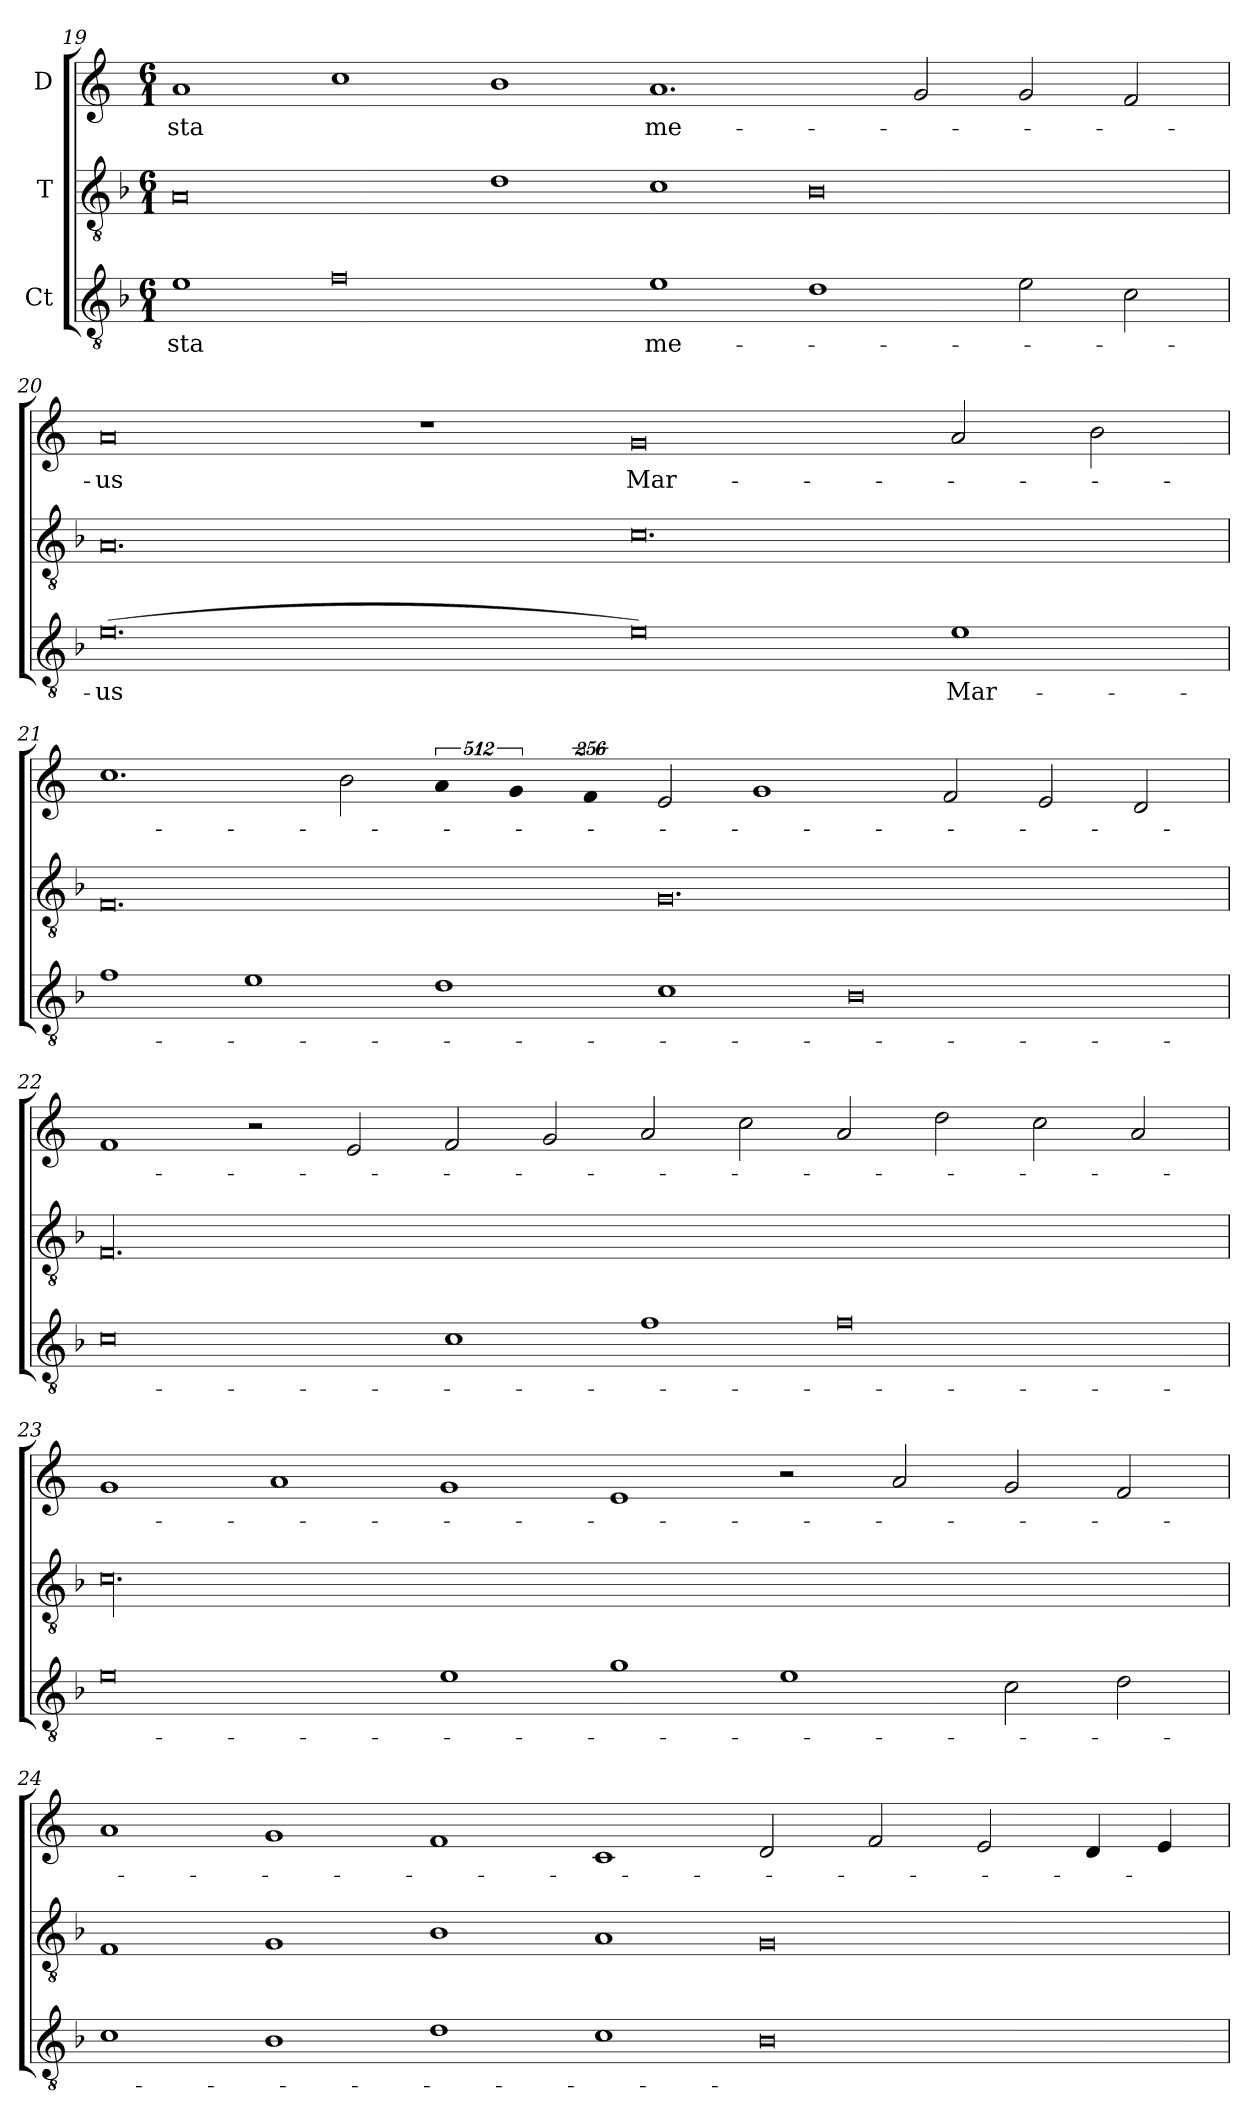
**kern	**text	**kern	**kern	**text
*part3	*part3	*part2	*part1	*part1
*staff3	*staff3	*staff2	*staff1	*staff1
*I"Ct	*	*I"T	*I"D	*
*clefGv2	*	*clefGv2	*clefG2	*
*ITrd7c12	*	*ITrd7c12	*	*
*k[b-]	*	*k[b-]	*k[]	*
*F:	*	*F:	*C:	*
*M6/1	*	*M6/1	*M6/1	*
=19	=19	=19	=19	=19
!	!LO:LY:b:color=#000000	!	!	!
!	!	!	!	!LO:LY:b:color=#000000
1Ei\	-sta	0AAi/	1ai/	-sta
0Fi\	.	.	1cci\	.
.	.	1Di\	1bi/	.
!	!LO:LY:b:color=#000000	!	!	!
!	!	!	!	!LO:LY:b:color=#000000
1Ei\	me-	1Ci\	1.ai/	me-
1Di\	.	0BB-i/	.	.
.	.	.	2gi/	.
2Ei\	.	.	2gi/	.
2Ci\	.	.	2fi/	.
!!LO:LB:g=z
=20	=20	=20	=20	=20
!	!LO:LY:b:color=#000000	!	!	!
!	!	!	!	!LO:LY:b:color=#000000
(0.Ei\	-us	0.AAi/	0ai/	-us
.	.	.	1r	.
!	!	!	!	!LO:LY:b:color=#000000
0Ei\)	.	0.Ci\	0gi/	Mar-
!	!LO:LY:b:color=#000000	!	!	!
1Ei\	Mar-	.	2ai/	.
.	.	.	2bi\	.
=21	=21	=21	=21	=21
1Fi\	.	0.FFi/	1.cci\	.
1Ei\	.	.	.	.
.	.	.	2bi\	.
!	!	!	!LO:N:vis=2	!
1Di\	.	.	1024%341ai/	.
!	!	!	!LO:N:vis=2	!
.	.	.	1024%341gi/	.
!	!	!	!LO:N:vis=2	!
.	.	.	512%171fi/	.
1Ci\	.	0.GGi/	2ei/	.
.	.	.	1gi/	.
0BB-i/	.	.	.	.
.	.	.	2fi/	.
.	.	.	2ei/	.
.	.	.	2di/	.
=22	=22	=22	=22	=22
0Ci\	.	00.FFi/	1fi/	.
.	.	.	2r	.
.	.	.	2ei/	.
1Ci\	.	.	2fi/	.
.	.	.	2gi/	.
1Fi\	.	.	2ai/	.
.	.	.	2cci\	.
0Fi\	.	.	2ai/	.
.	.	.	2ddi\	.
.	.	.	2cci\	.
.	.	.	2ai/	.
!!LO:LB:g=z
=23	=23	=23	=23	=23
0Ei\	.	00.Ci\	1gi/	.
.	.	.	1ai/	.
1Ei\	.	.	1gi/	.
1Gi\	.	.	1ei/	.
1Ei\	.	.	2r	.
.	.	.	2ai/	.
2Ci\	.	.	2gi/	.
2Di\	.	.	2fi/	.
=24	=24	=24	=24	=24
1Ci\	.	1FFi/	1ai/	.
1BB-i/	.	1GGi/	1gi/	.
1Di\	.	1BB-i/	1fi/	.
1Ci\	.	1AAi/	1ci/	.
0BB-i/	.	0GGi/	2di/	.
.	.	.	2fi/	.
.	.	.	2ei/	.
.	.	.	4di/	.
.	.	.	4ei/	.
=	=	=	=	=
*-	*-	*-	*-	*-
